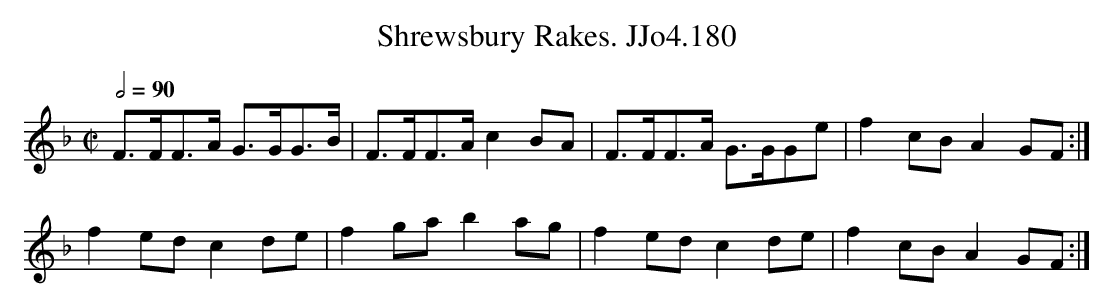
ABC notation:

X:1
T:Shrewsbury Rakes. JJo4.180
M:C|
L:1/8
Q:1/2=90
K:F
F>FF>A G>GG>B|F>FF>A c2 BA|F>FF>A G>GGe|f2 cB A2 GF :|
f2 ed c2 de|f2 ga b2 ag|f2 ed c2 de|f2 cB A2 GF :|
